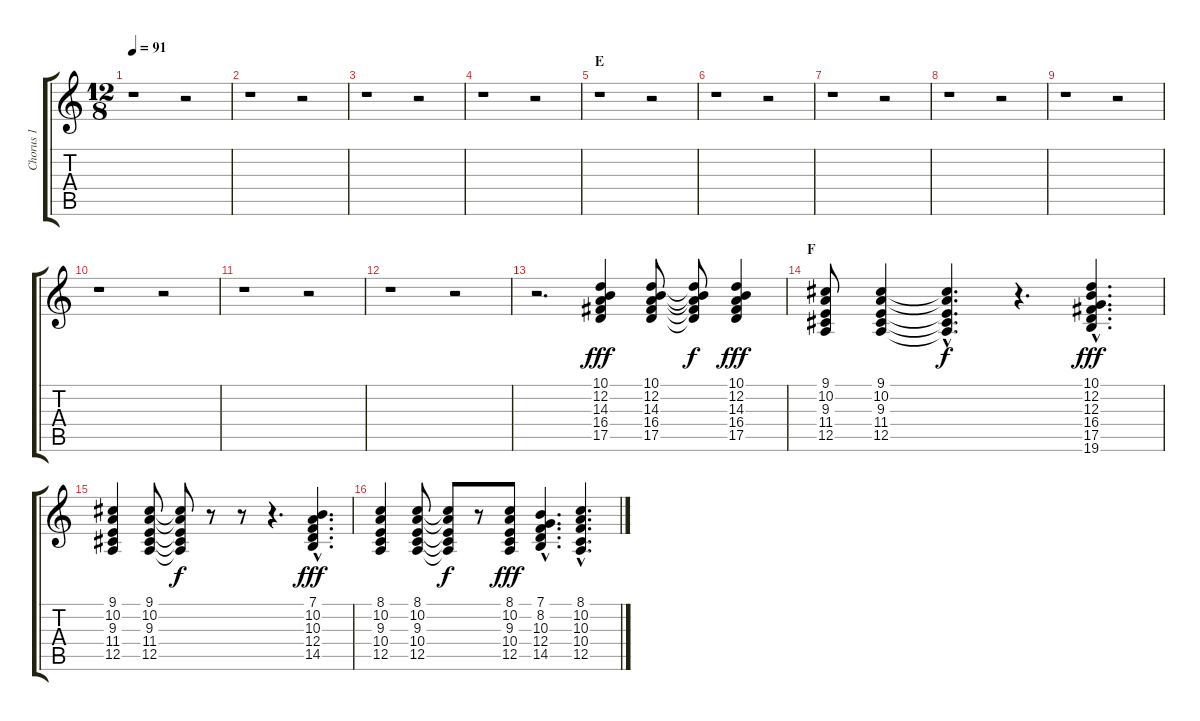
\track ("Chorus 1" "Chorus 1") {instrument synthvoice}
\staff {score tabs}
\tuning (E4 B3 G3 D3 A2 E2) {hide}
\ts (12 8)
\tempo 91
\clef g2
\ks c
r.1{dy fff} r.2 |
r.1 r.2 |
r.1 r.2 |
r.1 r.2 |
\section ("" "E")
r.1 r.2 |
r.1 r.2 |
r.1 r.2 |
r.1 r.2 |
r.1 r.2 |
r.1 r.2 |
r.1 r.2 |
r.1 r.2 |
r.2{d} (10.1 12.2 14.3 16.4 17.5).4 (10.1 12.2 14.3 16.4 17.5).8 (10.1{t} 12.2{t} 14.3{t} 16.4{t} 17.5{t}).8{dy f} (10.1 12.2 14.3 16.4 17.5).4{dy fff} |
\section ("" "F")
(9.1 10.2 9.3 11.4 12.5).8 (9.1 10.2 9.3 11.4 12.5).4 (9.1{hac t} 10.2{hac t} 9.3{hac t} 11.4{hac t} 12.5{hac t}).4{d dy f} r.4{d} (10.1{hac} 12.2{hac} 12.3{hac} 16.4{hac} 17.5{hac} 19.6{hac}).4{d dy fff} |
(9.1 10.2 9.3 11.4 12.5).4 (9.1 10.2 9.3 11.4 12.5).8 (9.1{t} 10.2{t} 9.3{t} 11.4{t} 12.5{t}).8{dy f} r.8 r.8 r.4{d} (7.1{hac} 10.2{hac} 10.3{hac} 12.4{hac} 14.5{hac}).4{d dy fff} |
(8.1 10.2 9.3 10.4 12.5).4 (8.1 10.2 9.3 10.4 12.5).8 (8.1{t} 10.2{t} 9.3{t} 10.4{t} 12.5{t}).8{dy f} r.8 (8.1 10.2 9.3 10.4 12.5).8{dy fff} (7.1{hac} 8.2{hac} 10.3{hac} 12.4{hac} 14.5{hac}).4{d} (8.1{hac} 10.2{hac} 10.3{hac} 10.4{hac} 12.5{hac}).4{d}
